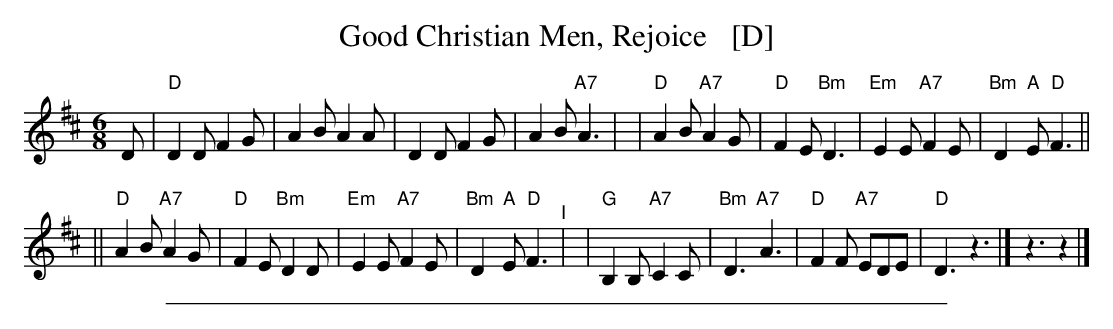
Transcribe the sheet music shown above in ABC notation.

X:1
T: Good Christian Men, Rejoice   [D]
M: 6/8
L: 1/8
K: D
D \
|  "D"D2D     F2G  |    A2B     A2A |     D2D     F2G |     A2B   "A7"A3 |\
|  "D"A2B "A7"A2G  | "D"F2E "Bm"D3  | "Em"E2E "A7"F2E | "Bm"D2"A"E "D"F3 ||
|| "D"A2B "A7"A2G  | "D"F2E "Bm"D2D | "Em"E2E "A7"F2E | "Bm"D2"A"E "D"F3 "^I"|\
| "G"B,2B, "A7"C2C | "Bm"D3 "A7"A3  |  "D"F2F "A7"EDE |  "D"D3 z3 |] z3 z2  |]
